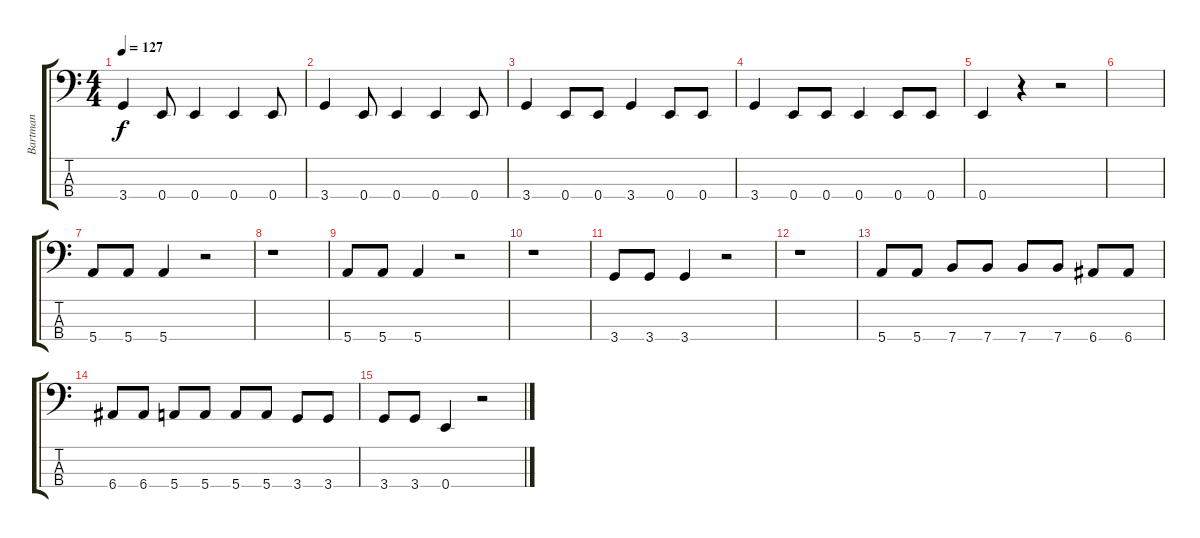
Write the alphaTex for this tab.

\track ("Bartman" "Bartman") {instrument electricbasspick}
\staff {score tabs}
\tuning (G2 D2 A1 E1) {hide}
\ts (4 4)
\tempo 127
\clef f4
\ks c
3.4.4{dy f} 0.4.8 0.4.4 0.4.4 0.4.8 |
3.4.4 0.4.8 0.4.4 0.4.4 0.4.8 |
3.4.4 0.4.8 0.4.8 3.4.4 0.4.8 0.4.8 |
3.4.4 0.4.8 0.4.8 0.4.4 0.4.8 0.4.8 |
0.4.4 r.4 r.2 |
|
5.4.8 5.4.8 5.4.4 r.2 |
r.1 |
5.4.8 5.4.8 5.4.4 r.2 |
r.1 |
3.4.8 3.4.8 3.4.4 r.2 |
r.1 |
5.4.8 5.4.8 7.4.8 7.4.8 7.4.8 7.4.8 6.4.8 6.4.8 |
6.4.8 6.4.8 5.4.8 5.4.8 5.4.8 5.4.8 3.4.8 3.4.8 |
3.4.8 3.4.8 0.4.4 r.2
